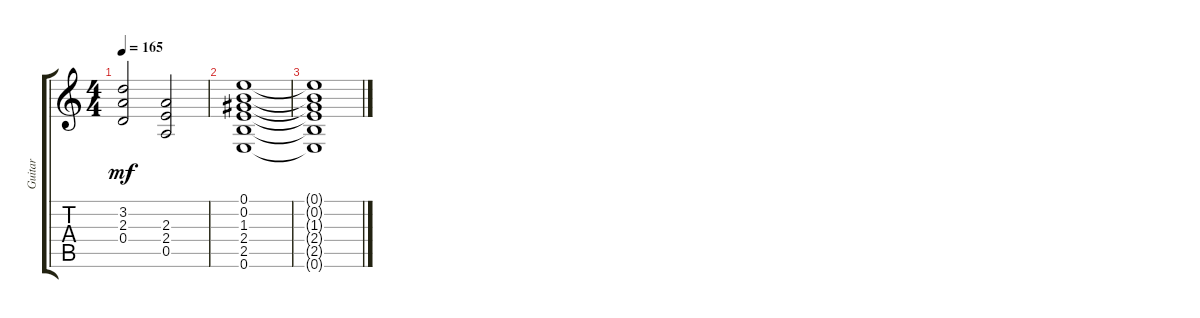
\track ("Guitar" "Guitar") {instrument overdrivenguitar}
\staff {score tabs}
\tuning (E4 B3 G3 D3 A2 E2) {hide}
\ts (4 4)
\tempo 165
\clef g2
\ks c
(3.2 2.3 0.4).2{dy mf} (2.3 2.4 0.5).2 |
(0.1 0.2 1.3 2.4 2.5 0.6).1 |
(0.1{t} 0.2{t} 1.3{t} 2.4{t} 2.5{t} 0.6{t}).1
